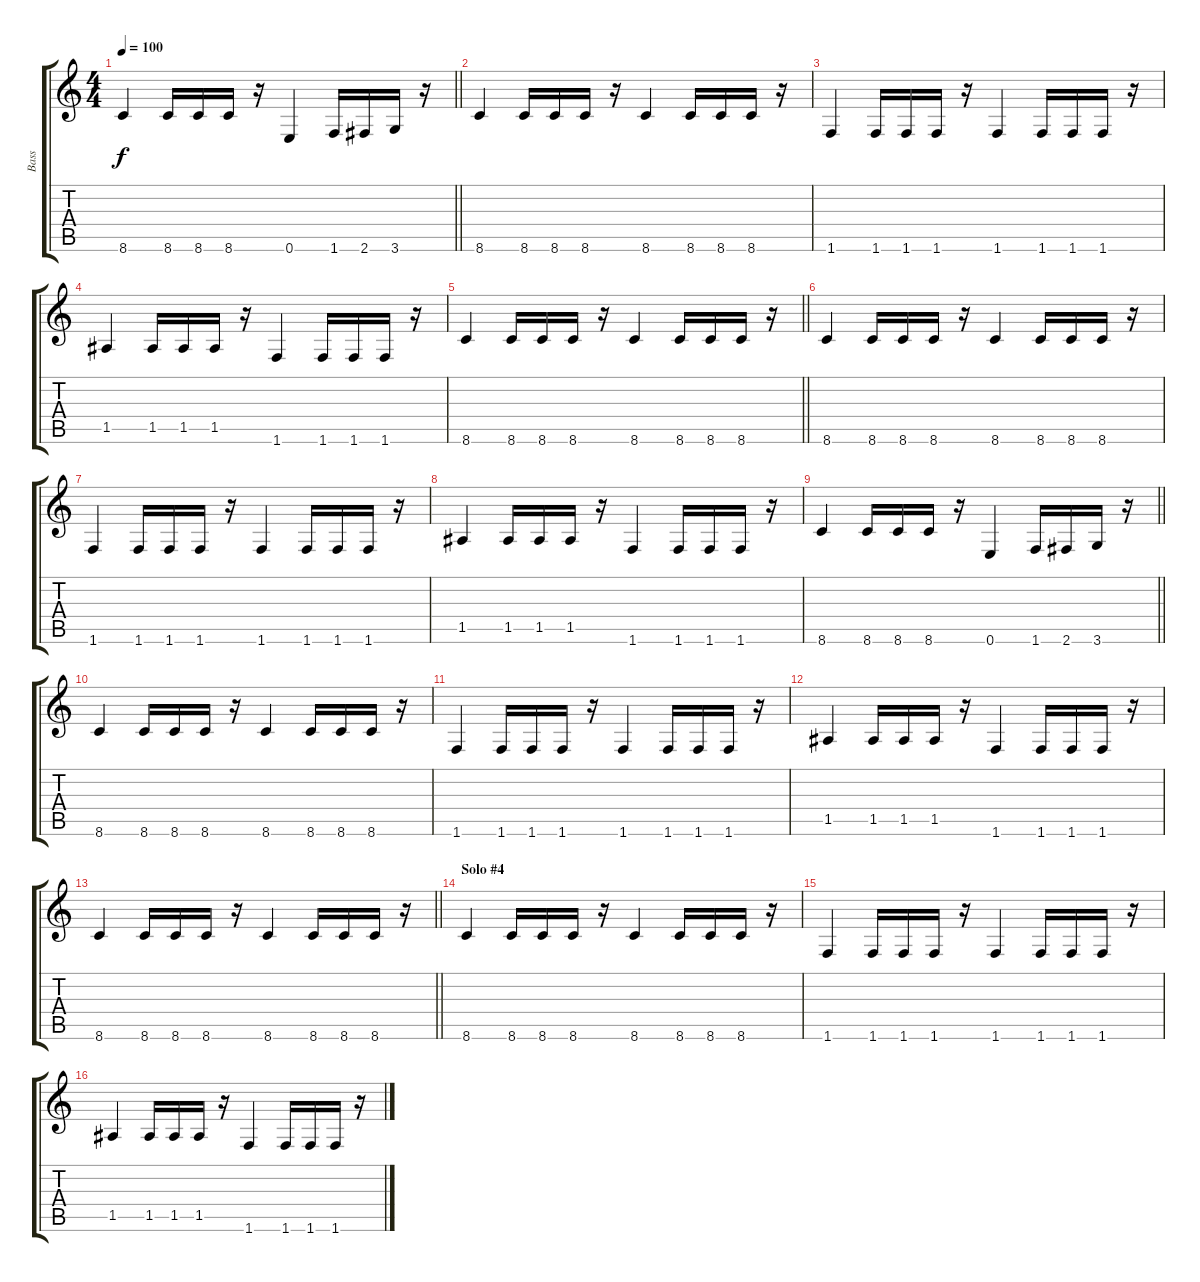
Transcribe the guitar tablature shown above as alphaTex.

\track ("Bass" "Bass") {instrument electricbassfinger}
\staff {score tabs}
\tuning (E4 B3 G3 D3 A2 E2) {hide}
\ts (4 4)
\tempo 100
\clef g2
\barLineRight lightlight
\ks c
8.6.4{dy f} 8.6.16 8.6.16 8.6.16 r.16 0.6.4 1.6.16 2.6.16 3.6.16 r.16 |
8.6.4 8.6.16 8.6.16 8.6.16 r.16 8.6.4 8.6.16 8.6.16 8.6.16 r.16 |
1.6.4 1.6.16 1.6.16 1.6.16 r.16 1.6.4 1.6.16 1.6.16 1.6.16 r.16 |
1.5.4 1.5.16 1.5.16 1.5.16 r.16 1.6.4 1.6.16 1.6.16 1.6.16 r.16 |
\barLineRight lightlight
8.6.4 8.6.16 8.6.16 8.6.16 r.16 8.6.4 8.6.16 8.6.16 8.6.16 r.16 |
8.6.4 8.6.16 8.6.16 8.6.16 r.16 8.6.4 8.6.16 8.6.16 8.6.16 r.16 |
1.6.4 1.6.16 1.6.16 1.6.16 r.16 1.6.4 1.6.16 1.6.16 1.6.16 r.16 |
1.5.4 1.5.16 1.5.16 1.5.16 r.16 1.6.4 1.6.16 1.6.16 1.6.16 r.16 |
\barLineRight lightlight
8.6.4 8.6.16 8.6.16 8.6.16 r.16 0.6.4 1.6.16 2.6.16 3.6.16 r.16 |
8.6.4 8.6.16 8.6.16 8.6.16 r.16 8.6.4 8.6.16 8.6.16 8.6.16 r.16 |
1.6.4 1.6.16 1.6.16 1.6.16 r.16 1.6.4 1.6.16 1.6.16 1.6.16 r.16 |
1.5.4 1.5.16 1.5.16 1.5.16 r.16 1.6.4 1.6.16 1.6.16 1.6.16 r.16 |
\barLineRight lightlight
8.6.4 8.6.16 8.6.16 8.6.16 r.16 8.6.4 8.6.16 8.6.16 8.6.16 r.16 |
\section ("" "Solo #4")
8.6.4 8.6.16 8.6.16 8.6.16 r.16 8.6.4 8.6.16 8.6.16 8.6.16 r.16 |
1.6.4 1.6.16 1.6.16 1.6.16 r.16 1.6.4 1.6.16 1.6.16 1.6.16 r.16 |
1.5.4 1.5.16 1.5.16 1.5.16 r.16 1.6.4 1.6.16 1.6.16 1.6.16 r.16
